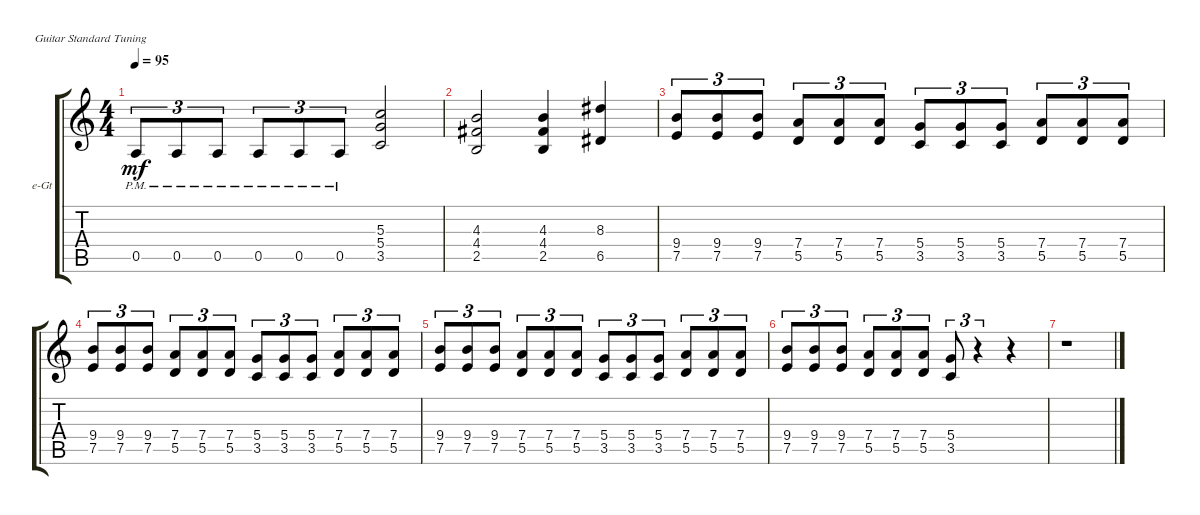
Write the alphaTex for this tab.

\defaultSystemsLayout 4
\bracketExtendMode groupsimilarinstruments
\firstSystemTrackNameOrientation horizontal
\otherSystemsTrackNameOrientation horizontal
\track ("Guitar 2" "e-Gt") {instrument acousticguitarsteel}
\staff {score tabs}
\tuning (E4 B3 G3 D3 A2 E2)
\ts (4 4)
\tempo 95
\clef g2
\ks c
0.5{pm}.8{tu (3 2) dy mf} 0.5{pm}.8{tu (3 2)} 0.5{pm}.8{tu (3 2)} 0.5{pm}.8{tu (3 2)} 0.5{pm}.8{tu (3 2)} 0.5{pm}.8{tu (3 2)} (3.5 5.4 5.3).2 |
(4.3 4.4 2.5).2 (2.5 4.4 4.3).4 (8.3 6.5).4 |
(7.5 9.4).8{tu (3 2)} (9.4 7.5).8{tu (3 2)} (7.5 9.4).8{tu (3 2)} (7.4 5.5).8{tu (3 2)} (5.5 7.4).8{tu (3 2)} (7.4 5.5).8{tu (3 2)} (3.5 5.4).8{tu (3 2)} (5.4 3.5).8{tu (3 2)} (3.5 5.4).8{tu (3 2)} (7.4 5.5).8{tu (3 2)} (5.5 7.4).8{tu (3 2)} (7.4 5.5).8{tu (3 2)} |
(7.5 9.4).8{tu (3 2)} (9.4 7.5).8{tu (3 2)} (7.5 9.4).8{tu (3 2)} (7.4 5.5).8{tu (3 2)} (5.5 7.4).8{tu (3 2)} (7.4 5.5).8{tu (3 2)} (3.5 5.4).8{tu (3 2)} (5.4 3.5).8{tu (3 2)} (3.5 5.4).8{tu (3 2)} (7.4 5.5).8{tu (3 2)} (5.5 7.4).8{tu (3 2)} (7.4 5.5).8{tu (3 2)} |
(7.5 9.4).8{tu (3 2)} (9.4 7.5).8{tu (3 2)} (7.5 9.4).8{tu (3 2)} (7.4 5.5).8{tu (3 2)} (5.5 7.4).8{tu (3 2)} (7.4 5.5).8{tu (3 2)} (3.5 5.4).8{tu (3 2)} (5.4 3.5).8{tu (3 2)} (3.5 5.4).8{tu (3 2)} (7.4 5.5).8{tu (3 2)} (5.5 7.4).8{tu (3 2)} (7.4 5.5).8{tu (3 2)} |
(9.4 7.5).8{tu (3 2)} (7.5 9.4).8{tu (3 2)} (9.4 7.5).8{tu (3 2)} (5.5 7.4).8{tu (3 2)} (7.4 5.5).8{tu (3 2)} (5.5 7.4).8{tu (3 2)} (5.4 3.5).8{tu (3 2)} r.4{tu (3 2)} r.4 |
r.1
